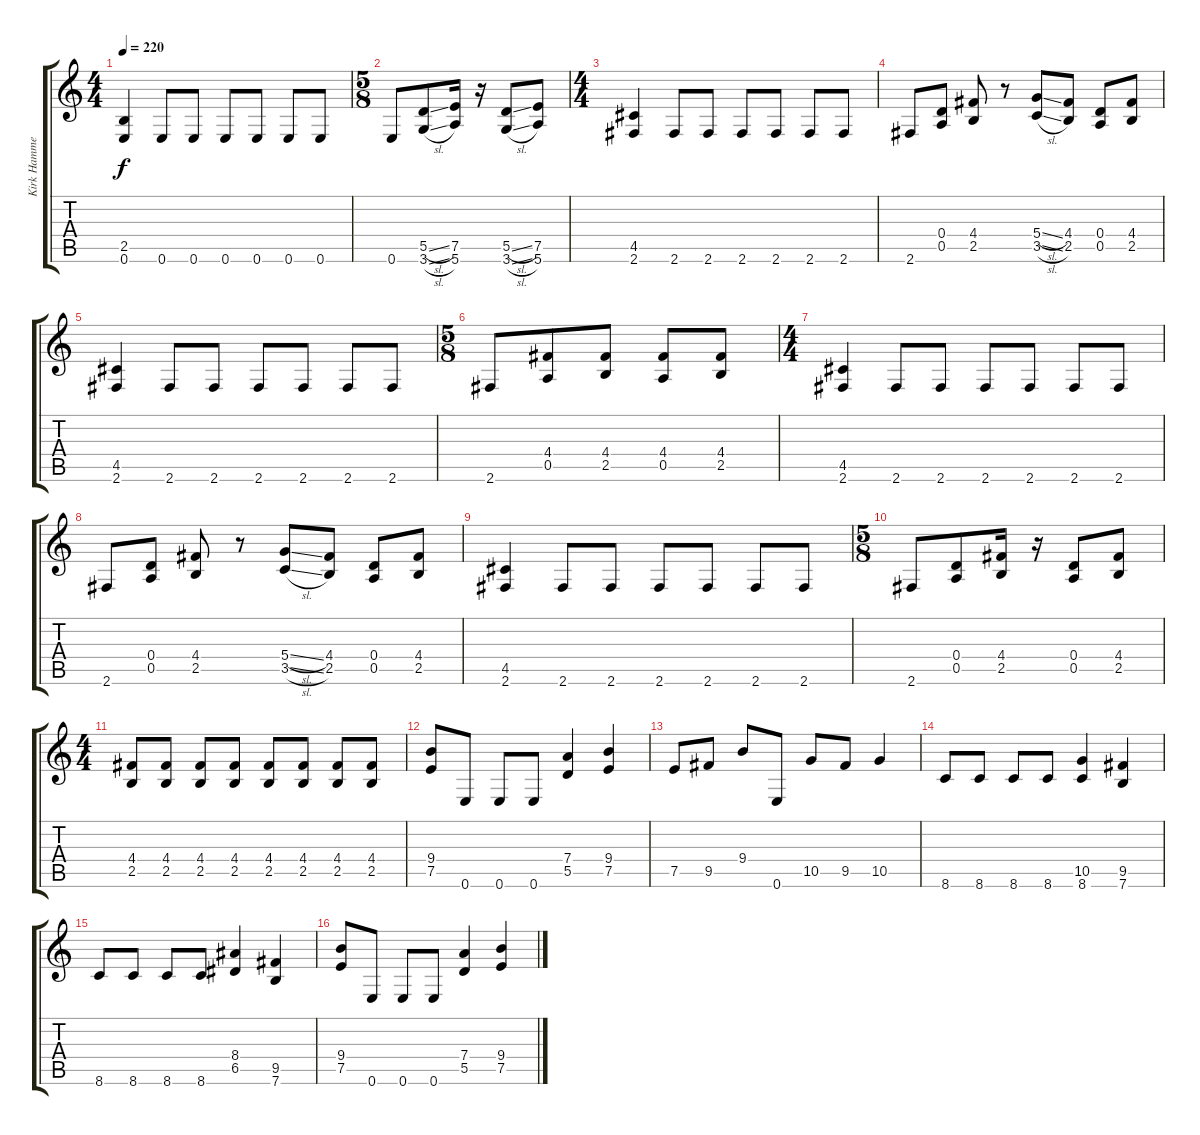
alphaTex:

\track ("Kirk Hammett (Lead & Rithm Guitars)" "Kirk Hamme") {instrument distortionguitar}
\staff {score tabs}
\tuning (E4 B3 G3 D3 A2 E2) {hide}
\ts (4 4)
\tempo 220
\clef g2
\ks c
(2.5 0.6).4{dy f} 0.6.8 0.6.8 0.6.8 0.6.8 0.6.8 0.6.8 |
\ts (5 8)
0.6.8 (5.5{sl} 3.6{sl}).8 (7.5 5.6).16 r.16 (5.5{sl} 3.6{sl}).8 (7.5 5.6).8 |
\ts (4 4)
(4.5 2.6).4 2.6.8 2.6.8 2.6.8 2.6.8 2.6.8 2.6.8 |
2.6.8 (0.4 0.5).8 (4.4 2.5).8 r.8 (5.4{sl} 3.5{sl}).8 (4.4 2.5).8 (0.4 0.5).8 (4.4 2.5).8 |
(4.5 2.6).4 2.6.8 2.6.8 2.6.8 2.6.8 2.6.8 2.6.8 |
\ts (5 8)
2.6.8 (4.4 0.5).8 (4.4 2.5).8 (4.4 0.5).8 (4.4 2.5).8 |
\ts (4 4)
(4.5 2.6).4 2.6.8 2.6.8 2.6.8 2.6.8 2.6.8 2.6.8 |
2.6.8 (0.4 0.5).8 (4.4 2.5).8 r.8 (5.4{sl} 3.5{sl}).8 (4.4 2.5).8 (0.4 0.5).8 (4.4 2.5).8 |
(4.5 2.6).4 2.6.8 2.6.8 2.6.8 2.6.8 2.6.8 2.6.8 |
\ts (5 8)
2.6.8 (0.4 0.5).8 (4.4 2.5).16 r.16 (0.4 0.5).8 (4.4 2.5).8 |
\ts (4 4)
(4.4 2.5).8 (4.4 2.5).8 (4.4 2.5).8 (4.4 2.5).8 (4.4 2.5).8 (4.4 2.5).8 (4.4 2.5).8 (4.4 2.5).8 |
(9.4 7.5).8 0.6.8 0.6.8 0.6.8 (7.4 5.5).4 (9.4 7.5).4 |
7.5.8 9.5.8 9.4.8 0.6.8 10.5.8 9.5.8 10.5.4 |
8.6.8 8.6.8 8.6.8 8.6.8 (10.5 8.6).4 (9.5 7.6).4 |
8.6.8 8.6.8 8.6.8 8.6.8 (8.4 6.5).4 (9.5 7.6).4 |
(9.4 7.5).8 0.6.8 0.6.8 0.6.8 (7.4 5.5).4 (9.4 7.5).4
